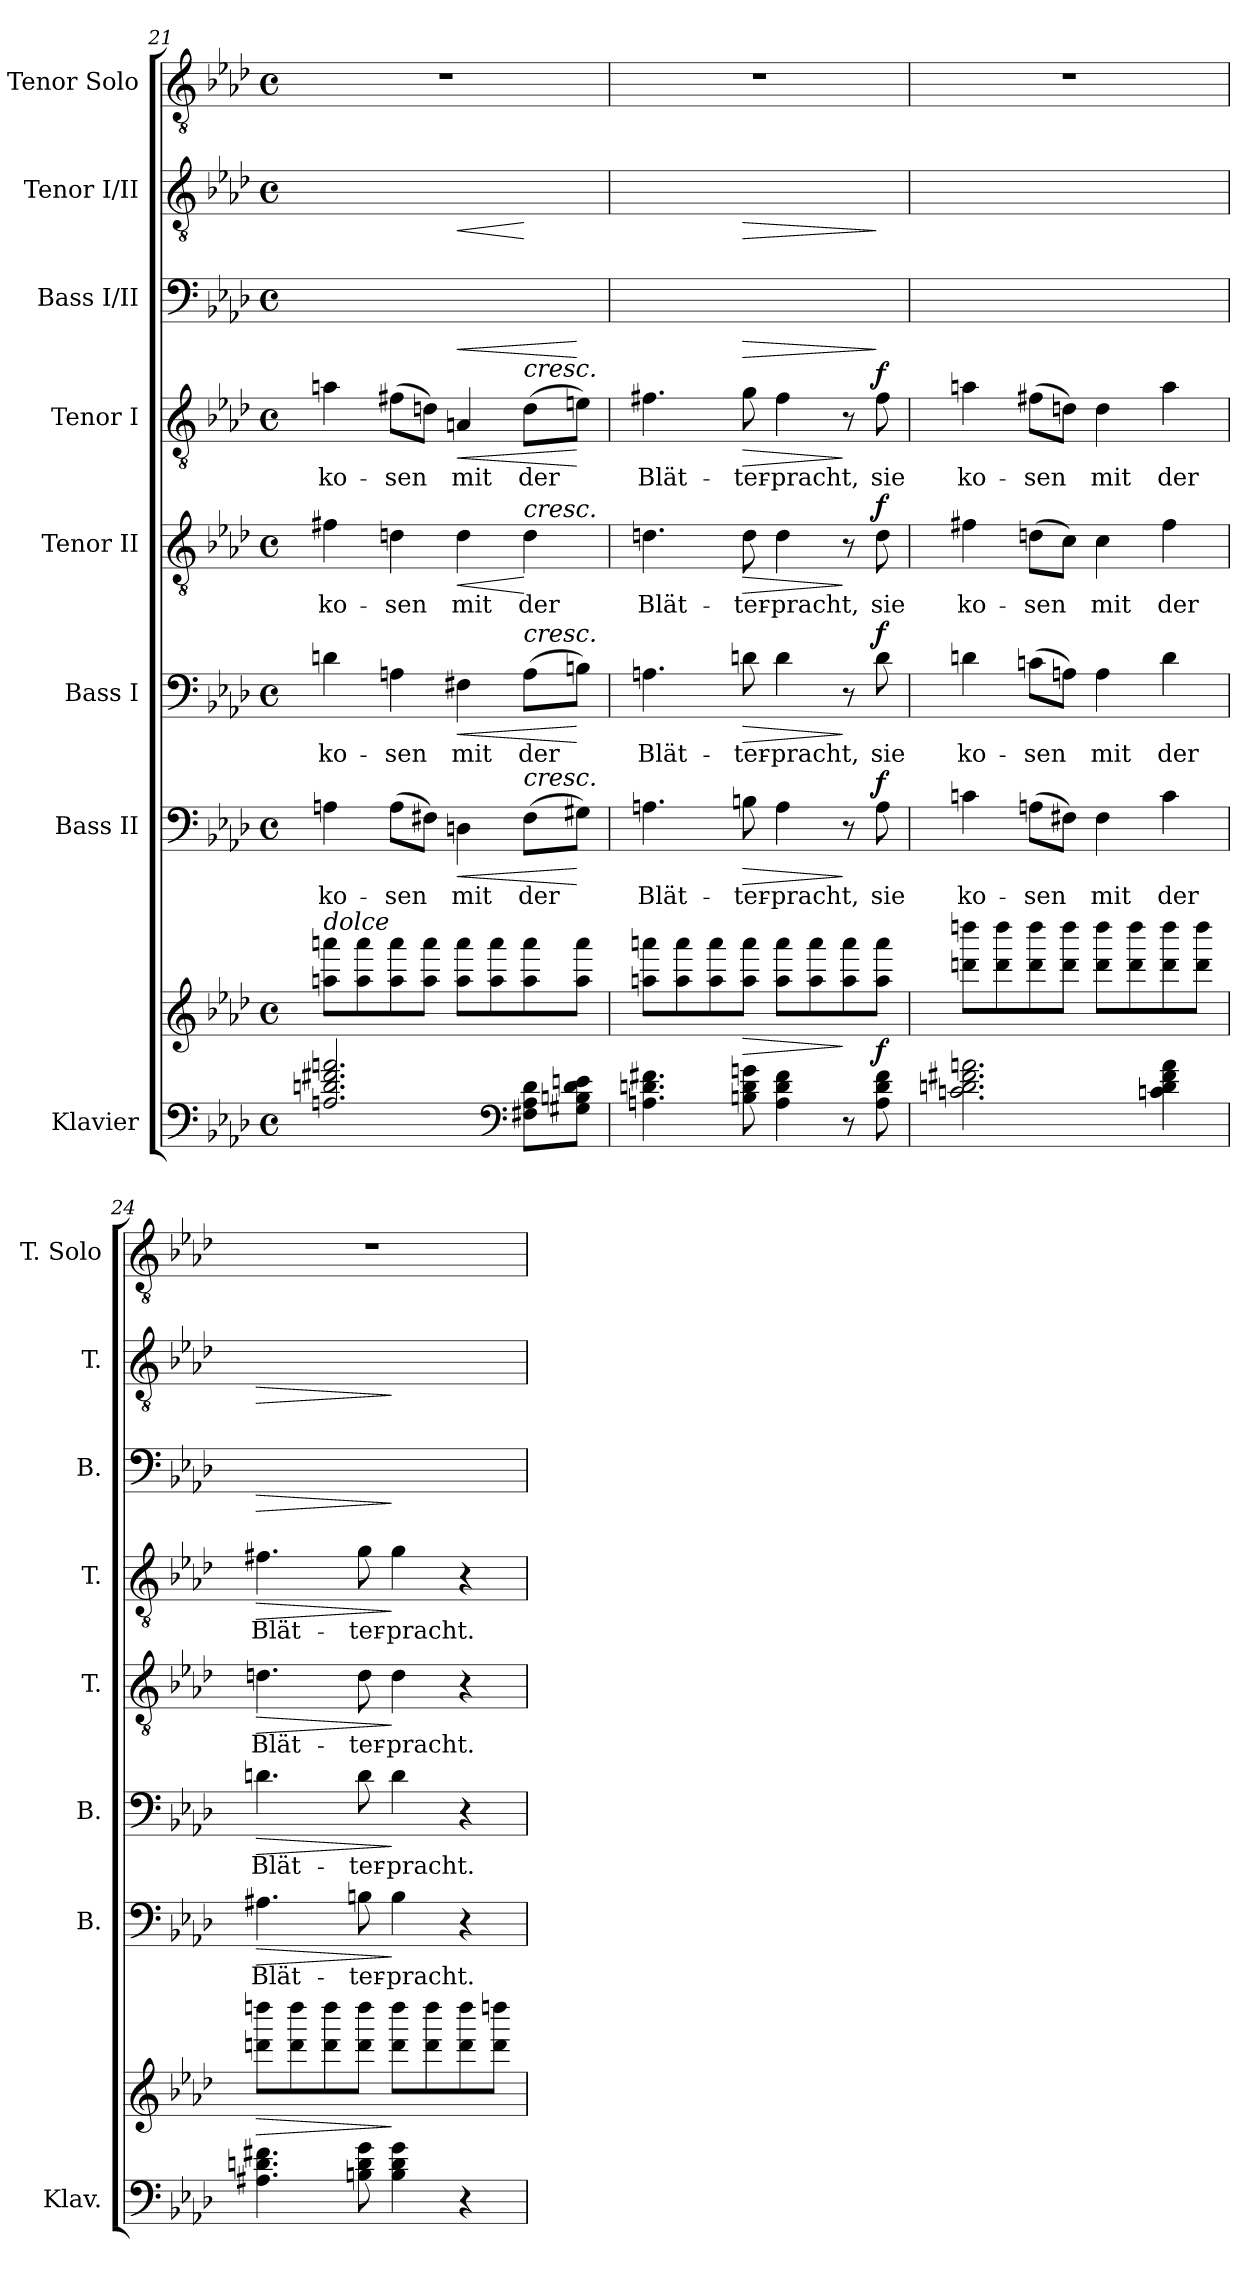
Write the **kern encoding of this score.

**kern	**kern	**dynam	**kern	**text	**dynam	**kern	**text	**dynam	**kern	**text	**dynam	**kern	**text	**dynam	**kern	**text	**dynam	**kern	**text	**dynam	**kern
*part8	*part8	*part8	*part7	*part7	*part7	*part6	*part6	*part6	*part5	*part5	*part5	*part4	*part4	*part4	*part3	*part3	*part3	*part2	*part2	*part2	*part1
*staff9	*staff8	*staff8/9	*staff7	*staff7	*staff7	*staff6	*staff6	*staff6	*staff5	*staff5	*staff5	*staff4	*staff4	*staff4	*staff3	*staff3	*staff3	*staff2	*staff2	*staff2	*staff1
*I"Klavier	*	*	*I"Bass II	*	*	*I"Bass I	*	*	*I"Tenor II	*	*	*I"Tenor I	*	*	*I"Bass I/II	*	*	*I"Tenor I/II	*	*	*I"Tenor Solo
*I'Klav.	*	*	*I'B.	*	*	*I'B.	*	*	*I'T.	*	*	*I'T.	*	*	*I'B.	*	*	*I'T.	*	*	*I'T. Solo
*clefF4	*clefG2	*	*clefF4	*	*	*clefF4	*	*	*clefGv2	*	*	*clefGv2	*	*	*clefF4	*	*	*clefGv2	*	*	*clefGv2
*	*	*	*	*	*	*	*	*	*ITrd7c12	*	*	*ITrd7c12	*	*	*	*	*	*ITrd7c12	*	*	*ITrd7c12
*k[b-e-a-d-]	*k[b-e-a-d-]	*	*k[b-e-a-d-]	*	*	*k[b-e-a-d-]	*	*	*k[b-e-a-d-]	*	*	*k[b-e-a-d-]	*	*	*k[b-e-a-d-]	*	*	*k[b-e-a-d-]	*	*	*k[b-e-a-d-]
*A-:	*A-:	*	*A-:	*	*	*A-:	*	*	*A-:	*	*	*A-:	*	*	*A-:	*	*	*A-:	*	*	*A-:
*M4/4	*M4/4	*	*M4/4	*	*	*M4/4	*	*	*M4/4	*	*	*M4/4	*	*	*M4/4	*	*	*M4/4	*	*	*M4/4
*met(c)	*met(c)	*	*met(c)	*	*	*met(c)	*	*	*met(c)	*	*	*met(c)	*	*	*met(c)	*	*	*met(c)	*	*	*met(c)
=21	=21	=21	=21	=21	=21	=21	=21	=21	=21	=21	=21	=21	=21	=21	=21	=21	=21	=21	=21	=21	=21
!	!LO:TX:a:i:t=dolce	!	!	!	!	!	!	!	!	!	!	!	!	!	!	!	!	!	!	!	!
!	!	!	!	!LO:LY:b	!	!	!LO:LY:b	!	!	!LO:LY:b	!	!	!LO:LY:b	!	!	!LO:LY:b	!	!	!LO:LY:b	!	!
*	*	*	*	*	*	*	*	*	*	*	*	*	*	*	*^	*	*	*^	*	*	*
2.An/ 2.dn/ 2.f#X/ 2.an/	8aan\ 8aaan\L	.	4An\	ko-	.	4dn\	ko-	.	4F#X\	ko-	.	4An\	ko-	.	4dn/yy	4An\yy	ko-	.	4An/yy	4F#X\yy	ko-	.	1r
.	8aa\ 8aaa\	.	.	.	.	.	.	.	.	.	.	.	.	.	.	.	.	.	.	.	.	.	.
!	!	!	!	!LO:LY:b	!	!	!LO:LY:b	!	!	!LO:LY:b	!	!	!LO:LY:b	!	!	!	!LO:LY:b	!	!	!	!LO:LY:b	!	!
.	8aa\ 8aaa\	.	(>8A\L	-sen	.	4An\	-sen	.	4Dn\	-sen	.	(>8F#X\L	-sen	.	4A/yy	(>8A\Lyy	-sen	.	(>8F#\Lyy	4Dn\yy	-sen	.	.
.	8aa\ 8aaa\J	.	8F#X\J)	.	.	.	.	.	.	.	.	8Dn\J)	.	.	.	8F#X\Jyy)	.	.	8D\Jyy)	.	.	.	.
!	!	!	!	!LO:LY:b	!LO:HP:b	!	!LO:LY:b	!LO:HP:b	!	!LO:LY:b	!LO:HP:b	!	!LO:LY:b	!LO:HP:b	!	!	!LO:LY:b	!LO:HP:b	!	!	!LO:LY:b	!LO:HP:b	!
.	8aa\ 8aaa\L	.	4Dn\	mit	<	4F#X\	mit	<	4D\	mit	<	4AAn/	mit	<	4F#/yy	4Dn\yy	mit	<	4AAn/yy	4D\yy	mit	<	.
.	8aa\ 8aaa\	.	.	.	.	.	.	.	.	.	.	.	.	.	.	.	.	.	.	.	.	.	.
*clefF4	*	*	*	*	*	*	*	*	*	*	*	*	*	*	*	*	*	*	*	*	*	*	*
!	!	!	!	!	!	!	!	!	!	!	!	!LO:TX:a:i:t=cresc.	!	!	!	!	!	!	!	!	!	!	!
!	!	!	!	!	!	!	!	!	!LO:TX:a:i:t=cresc.	!	!	!	!	!	!	!	!	!	!	!	!	!	!
!	!	!	!	!	!	!LO:TX:a:i:t=cresc.	!	!	!	!	!	!	!	!	!	!	!	!	!	!	!	!	!
!	!	!	!LO:TX:a:i:t=cresc.	!	!	!	!	!	!	!	!	!	!	!	!	!	!	!	!	!	!	!	!
!	!	!	!	!LO:LY:b	!	!	!LO:LY:b	!	!	!LO:LY:b	!	!	!LO:LY:b	!	!	!	!LO:LY:b	!	!	!	!LO:LY:b	!	!
8F#X\ 8A\ 8d\L	8aa\ 8aaa\	.	(>8F#\L	der	.	(>8A\L	der	.	4D\	der	[	(>8D\L	der	.	(>8A\Lyy	(>8F#\Lyy	der	.	(>8D\Lyy	4D\yy	der	[	.
8G#X\ 8Bn\ 8d\ 8en\J	8aa\ 8aaa\J	.	8G#X\J)	.	[	8Bn\J)	.	[	.	.	.	8En\J)	.	[	8Bn\Jyy)	8G#X\Jyy)	.	[	8En\Jyy)	.	.	.	.
!!LO:PB:g=z
=22	=22	=22	=22	=22	=22	=22	=22	=22	=22	=22	=22	=22	=22	=22	=22	=22	=22	=22	=22	=22	=22	=22	=22
!	!	!	!	!LO:LY:b	!	!	!LO:LY:b	!	!	!LO:LY:b	!	!	!LO:LY:b	!	!	!	!LO:LY:b	!	!	!	!LO:LY:b	!	!
4.An\ 4.dn\ 4.f#X\	8aan\ 8aaan\L	.	4.An\	Blät-	.	4.An\	Blät-	.	4.Dn\	Blät-	.	4.F#X\	Blät-	.	4.An/yy	4.A\yy	Blät-	.	4.F#X/yy	4.Dn\yy	Blät-	.	1r
.	8aa\ 8aaa\	.	.	.	.	.	.	.	.	.	.	.	.	.	.	.	.	.	.	.	.	.	.
.	8aa\ 8aaa\	.	.	.	.	.	.	.	.	.	.	.	.	.	.	.	.	.	.	.	.	.	.
!	!	!LO:HP:b	!	!LO:LY:b	!LO:HP:b	!	!LO:LY:b	!LO:HP:b	!	!LO:LY:b	!LO:HP:b	!	!LO:LY:b	!LO:HP:b	!	!	!LO:LY:b	!LO:HP:b	!	!	!LO:LY:b	!LO:HP:b	!
8Bn\ 8d\ 8gn\	8aa\ 8aaa\J	>	8Bn\	-ter-	>	8dn\	-ter-	>	8D\	-ter-	>	8G\	-ter-	>	8dn\yy	8Bn\yy	-ter-	>	8G\yy	8D\yy	-ter-	>	.
!	!	!	!	!LO:LY:b	!	!	!LO:LY:b	!	!	!LO:LY:b	!	!	!LO:LY:b	!	!	!	!LO:LY:b	!	!	!	!LO:LY:b	!	!
4A\ 4d\ 4f#\	8aa\ 8aaa\L	.	4A\	-pracht,	.	4d\	-pracht,	.	4D\	-pracht,	.	4F#\	-pracht,	.	4d/yy	4A\yy	-pracht,	.	4F#/yy	4D\yy	-pracht,	.	.
.	8aa\ 8aaa\	.	.	.	.	.	.	.	.	.	.	.	.	.	.	.	.	.	.	.	.	.	.
8r	8aa\ 8aaa\	]	8r	.	]	8r	.	]	8r	.	]	8r	.	]	8ryy	8ryy	.	.	8ryy	8ryy	.	.	.
!	!	!LO:DY:b	!	!LO:LY:b	!LO:DY:b	!	!LO:LY:b	!LO:DY:b	!	!LO:LY:b	!LO:DY:b	!	!LO:LY:b	!LO:DY:b	!	!	!LO:LY:b	!	!	!	!LO:LY:b	!	!
8A\ 8d\ 8f#\	8aa\ 8aaa\J	f	8A\	sie	f	8d\	sie	f	8D\	sie	f	8F#\	sie	f	8d\yy	8A\yy	sie	]	8F#\yy	8D\yy	sie	]	.
!!LO:PB:g=z
=23	=23	=23	=23	=23	=23	=23	=23	=23	=23	=23	=23	=23	=23	=23	=23	=23	=23	=23	=23	=23	=23	=23	=23
!	!	!	!	!LO:LY:b	!	!	!LO:LY:b	!	!	!LO:LY:b	!	!	!LO:LY:b	!	!	!	!LO:LY:b	!	!	!	!LO:LY:b	!	!
2.cn\ 2.dn\ 2.f#X\ 2.an\	8dddn\ 8ddddn\L	.	4cn\	ko-	.	4dn\	ko-	.	4F#X\	ko-	.	4An\	ko-	.	4dn/yy	4cn\yy	ko-	.	4An/yy	4F#X\yy	ko-	.	1r
.	8ddd\ 8dddd\	.	.	.	.	.	.	.	.	.	.	.	.	.	.	.	.	.	.	.	.	.	.
!	!	!	!	!LO:LY:b	!	!	!LO:LY:b	!	!	!LO:LY:b	!	!	!LO:LY:b	!	!	!	!LO:LY:b	!	!	!	!LO:LY:b	!	!
.	8ddd\ 8dddd\	.	(>8An\L	-sen	.	(>8cn\L	-sen	.	(>8Dn\L	-sen	.	(>8F#X\L	-sen	.	(>8cn\Lyy	(>8An\Lyy	-sen	.	(>8F#\Lyy	(>8Dn\Lyy	-sen	.	.
.	8ddd\ 8dddd\J	.	8F#X\J)	.	.	8An\J)	.	.	8C\J)	.	.	8Dn\J)	.	.	8A\Jyy)	8F#X\Jyy)	.	.	8D\Jyy)	8C\Jyy)	.	.	.
!	!	!	!	!LO:LY:b	!	!	!LO:LY:b	!	!	!LO:LY:b	!	!	!LO:LY:b	!	!	!	!LO:LY:b	!	!	!	!LO:LY:b	!	!
.	8ddd\ 8dddd\L	.	4F#\	mit	.	4A\	mit	.	4C\	mit	.	4D\	mit	.	4A/yy	4F#\yy	mit	.	4D/yy	4C\yy	mit	.	.
.	8ddd\ 8dddd\	.	.	.	.	.	.	.	.	.	.	.	.	.	.	.	.	.	.	.	.	.	.
!	!	!	!	!LO:LY:b	!	!	!LO:LY:b	!	!	!LO:LY:b	!	!	!LO:LY:b	!	!	!	!LO:LY:b	!	!	!	!LO:LY:b	!	!
4cn\ 4d\ 4f#\ 4a\	8ddd\ 8dddd\	.	4c\	der	.	4d\	der	.	4F#\	der	.	4A\	der	.	4d/yy	4c\yy	der	.	4A/yy	4F#\yy	der	.	.
.	8ddd\ 8dddd\J	.	.	.	.	.	.	.	.	.	.	.	.	.	.	.	.	.	.	.	.	.	.
=24	=24	=24	=24	=24	=24	=24	=24	=24	=24	=24	=24	=24	=24	=24	=24	=24	=24	=24	=24	=24	=24	=24	=24
!	!	!LO:HP:b	!	!LO:LY:b	!LO:HP:b	!	!LO:LY:b	!LO:HP:b	!	!LO:LY:b	!LO:HP:b	!	!LO:LY:b	!LO:HP:b	!	!	!LO:LY:b	!LO:HP:b	!	!	!LO:LY:b	!LO:HP:b	!
4.A#X\ 4.dn\ 4.f#X\	8dddn\ 8ddddn\L	>	4.A#X\	Blät-	>	4.dn\	Blät-	>	4.Dn\	Blät-	>	4.F#X\	Blät-	>	4.dn/yy	4.A#X\yy	Blät-	>	4.F#X/yy	4.Dn\yy	Blät-	>	1r
.	8ddd\ 8dddd\	.	.	.	.	.	.	.	.	.	.	.	.	.	.	.	.	.	.	.	.	.	.
.	8ddd\ 8dddd\	.	.	.	.	.	.	.	.	.	.	.	.	.	.	.	.	.	.	.	.	.	.
!	!	!	!	!LO:LY:b	!	!	!LO:LY:b	!	!	!LO:LY:b	!	!	!LO:LY:b	!	!	!	!LO:LY:b	!	!	!	!LO:LY:b	!	!
8Bn\ 8d\ 8g\	8ddd\ 8dddd\J	.	8Bn\	-ter-	.	8d\	-ter-	.	8D\	-ter-	.	8G\	-ter-	.	8d\yy	8Bn\yy	-ter-	.	8G\yy	8D\yy	-ter-	.	.
!	!	!	!	!LO:LY:b	!	!	!LO:LY:b	!	!	!LO:LY:b	!	!	!LO:LY:b	!	!	!	!LO:LY:b	!	!	!	!LO:LY:b	!	!
4B\ 4d\ 4g\	8ddd\ 8dddd\L	]	4B\	-pracht.	]	4d\	-pracht.	]	4D\	-pracht.	]	4G\	-pracht.	]	4d/yy	4B\yy	-pracht.	]	4G/yy	4D\yy	-pracht.	]	.
.	8ddd\ 8dddd\	.	.	.	.	.	.	.	.	.	.	.	.	.	.	.	.	.	.	.	.	.	.
4r	8ddd\ 8dddd\	.	4r	.	.	4r	.	.	4r	.	.	4r	.	.	4ryy	4ryy	.	.	4ryy	4ryy	.	.	.
.	8ddd\ 8ddddn\J	.	.	.	.	.	.	.	.	.	.	.	.	.	.	.	.	.	.	.	.	.	.
*	*	*	*	*	*	*	*	*	*	*	*	*	*	*	*v	*v	*	*	*	*	*	*	*
*	*	*	*	*	*	*	*	*	*	*	*	*	*	*	*	*	*	*v	*v	*	*	*
=	=	=	=	=	=	=	=	=	=	=	=	=	=	=	=	=	=	=	=	=	=
*-	*-	*-	*-	*-	*-	*-	*-	*-	*-	*-	*-	*-	*-	*-	*-	*-	*-	*-	*-	*-	*-
